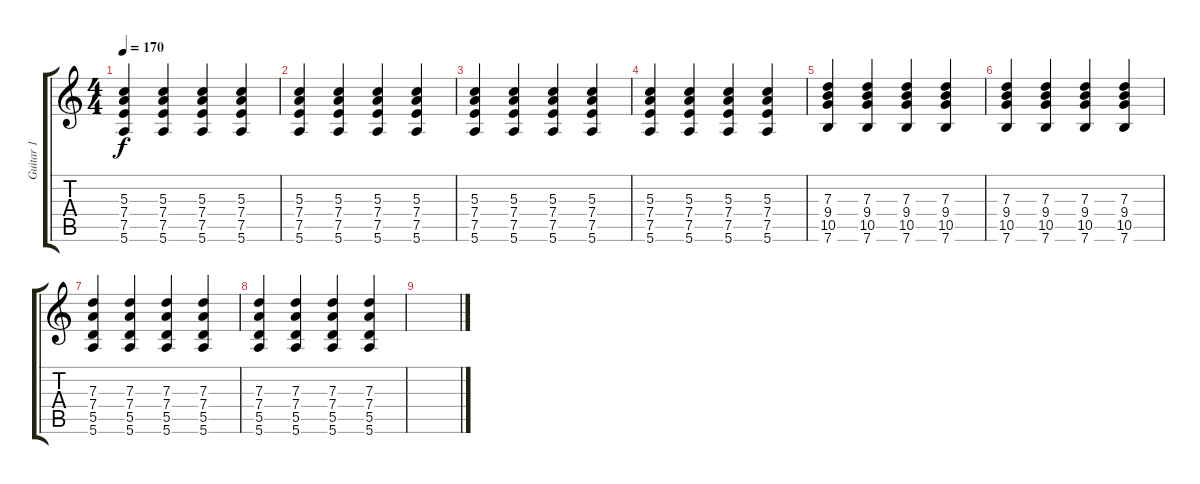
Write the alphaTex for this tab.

\track ("Guitar 1" "Guitar 1") {instrument distortionguitar}
\staff {score tabs}
\tuning (E4 B3 G3 D3 A2 E2) {hide}
\ts (4 4)
\tempo 170
\clef g2
\ks c
(5.3 7.4 7.5 5.6).4{dy f} (5.3 7.4 7.5 5.6).4 (5.3 7.4 7.5 5.6).4 (5.3 7.4 7.5 5.6).4 |
(5.3 7.4 7.5 5.6).4 (5.3 7.4 7.5 5.6).4 (5.3 7.4 7.5 5.6).4 (5.3 7.4 7.5 5.6).4 |
(5.3 7.4 7.5 5.6).4 (5.3 7.4 7.5 5.6).4 (5.3 7.4 7.5 5.6).4 (5.3 7.4 7.5 5.6).4 |
(5.3 7.4 7.5 5.6).4 (5.3 7.4 7.5 5.6).4 (5.3 7.4 7.5 5.6).4 (5.3 7.4 7.5 5.6).4 |
(7.3 9.4 10.5 7.6).4 (7.3 9.4 10.5 7.6).4 (7.3 9.4 10.5 7.6).4 (7.3 9.4 10.5 7.6).4 |
(7.3 9.4 10.5 7.6).4 (7.3 9.4 10.5 7.6).4 (7.3 9.4 10.5 7.6).4 (7.3 9.4 10.5 7.6).4 |
(7.3 7.4 5.5 5.6).4 (7.3 7.4 5.5 5.6).4 (7.3 7.4 5.5 5.6).4 (7.3 7.4 5.5 5.6).4 |
(7.3 7.4 5.5 5.6).4 (7.3 7.4 5.5 5.6).4 (7.3 7.4 5.5 5.6).4 (7.3 7.4 5.5 5.6).4 |
\section ("" "")
